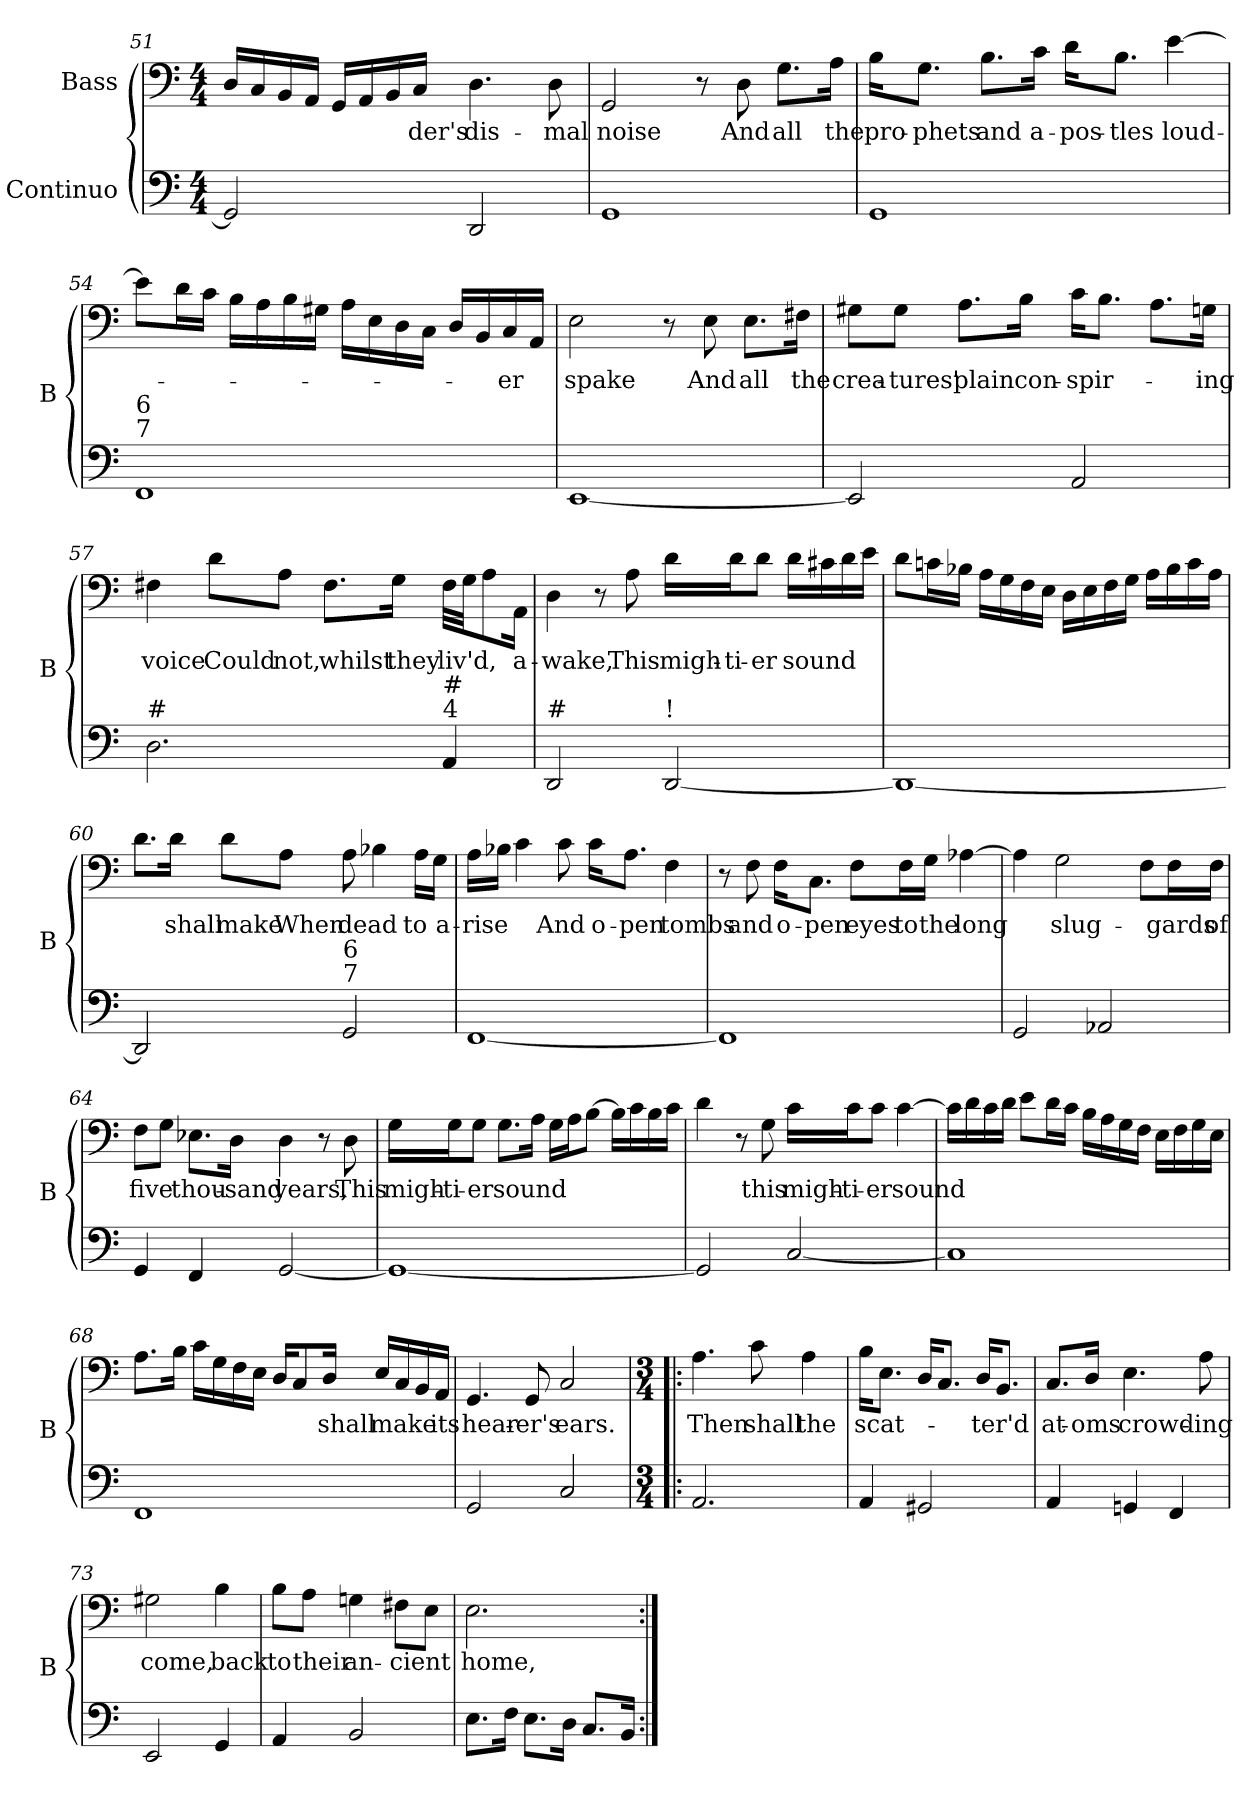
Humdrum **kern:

**kern	**kern	**text
*part2	*part1	*part1
*staff2	*staff1	*staff1
*I"Continuo	*I"Bass	*
*	*I'B	*
*clefF4	*clefF4	*
*k[]	*k[]	*
*M4/4	*M4/4	*
=51	=51	=51
2GG/]	16D/LL	.
.	16C/	.
.	16BB/	.
.	16AA/JJ	.
.	16GG/LL	.
.	16AA/	.
.	16BB/	.
!	!	!LO:LY:b
.	16C/JJ	-der's
!	!	!LO:LY:b
2DD/	4.D\	dis-
!	!	!LO:LY:b
.	8D\	-mal
=52	=52	=52
!	!	!LO:LY:b
1GG	2GG/	noise
.	8r	.
!	!	!LO:LY:b
.	8D\	And
!	!	!LO:LY:b
.	8.G\L	all
!	!	!LO:LY:b
.	16A\Jk	the
!!LO:LB:g=z
=53	=53	=53
!	!	!LO:LY:b
1GG	16B\KL	pro-
!	!	!LO:LY:b
.	8.G\J	-phets
!	!	!LO:LY:b
.	8.B\L	and
!	!	!LO:LY:b
.	16c\Jk	a-
!	!	!LO:LY:b
.	16d\KL	-pos-
!	!	!LO:LY:b
.	8.B\J	-tles
!	!	!LO:LY:b
.	[4e\	loud-
=54	=54	=54
!LO:TX:a:t=7	!	!
!LO:TX:a:t=6	!	!
1FF	8e\L]	.
.	16d\L	.
.	16c\JJ	.
.	16B\LL	.
.	16A\	.
.	16B\	.
.	16G#X\JJ	.
.	16A\LL	.
.	16E\	.
.	16D\	.
.	16C\JJ	.
.	16D/LL	.
.	16BB/	.
!	!	!LO:LY:b
.	16C/	-er
.	16AA/JJ	.
=55	=55	=55
!	!	!LO:LY:b
[1EE	2E\	spake
.	8r	.
!	!	!LO:LY:b
.	8E\	And
!	!	!LO:LY:b
.	8.E\L	all
!	!	!LO:LY:b
.	16F#X\Jk	the
=56	=56	=56
!	!	!LO:LY:b
2EE/]	8G#X\L	crea-
!	!	!LO:LY:b
.	8G#\J	-tures'
!	!	!LO:LY:b
.	8.A\L	plain
!	!	!LO:LY:b
.	16B\Jk	con-
!	!	!LO:LY:b
2AA/	16c\KL	-spir-
.	8.B\J	.
.	8.A\L	.
!	!	!LO:LY:b
.	16Gn\Jk	-ing
!!LO:PB:g=z
=57	=57	=57
!LO:TX:a:t=#	!	!
!	!	!LO:LY:b
2.D\	4F#X\	voice
!	!	!LO:LY:b
.	8d\L	Could
!	!	!LO:LY:b
.	8A\J	not,
!	!	!LO:LY:b
.	8.F#\L	whilst
!	!	!LO:LY:b
.	16G\Jk	they
!LO:TX:a:t=4	!	!
!LO:TX:a:t=#	!	!
!	!	!LO:LY:b
4AA/	32F#\LLL	liv'd,
.	32G\JJ	.
.	8A\	.
!	!	!LO:LY:b
.	16AA\Jk	a-
=58	=58	=58
!LO:TX:a:t=#	!	!
!	!	!LO:LY:b
2DD/	4D\	-wake,
.	8r	.
!	!	!LO:LY:b
.	8A\	This
!LO:TX:a:t=!	!	!
!	!	!LO:LY:b
[2DD/	16d\LL	migh-
!	!	!LO:LY:b
.	16d\J	-ti-
!	!	!LO:LY:b
.	8d\J	-er
!	!	!LO:LY:b
.	16d\LL	sound
.	16c#X\	.
.	16d\	.
.	16e\JJ	.
=59	=59	=59
1DD_	8d\L	.
.	16cn\L	.
.	16B-X\JJ	.
.	16A\LL	.
.	16G\	.
.	16F\	.
.	16E\JJ	.
.	16D\LL	.
.	16E\	.
.	16F\	.
.	16G\JJ	.
.	16A\LL	.
.	16B-\	.
.	16c\	.
.	16A\JJ	.
!!LO:PB:g=z
=60	=60	=60
2DD/]	8.d\L	.
!	!	!LO:LY:b
.	16d\Jk	shall
!	!	!LO:LY:b
.	8d\L	make
!	!	!LO:LY:b
.	8A\J	When
!LO:TX:a:t=7	!	!
!LO:TX:a:t=6	!	!
!	!	!LO:LY:b
2GG/	8A\	dead
.	4B-X\	.
!	!	!LO:LY:b
.	16A\LL	to
!	!	!LO:LY:b
.	16G\JJ	a-
=61	=61	=61
!	!	!LO:LY:b
[1FF	16A\LL	-rise
.	16B-X\JJ	.
.	4c\	.
!	!	!LO:LY:b
.	8c\	And
!	!	!LO:LY:b
.	16c\KL	o-
!	!	!LO:LY:b
.	8.A\J	-pen
!	!	!LO:LY:b
.	4F\	tombs
=62	=62	=62
1FF]	8r	.
!	!	!LO:LY:b
.	8F\	and
!	!	!LO:LY:b
.	16F\KL	o-
!	!	!LO:LY:b
.	8.C\J	-pen
!	!	!LO:LY:b
.	8F\L	eyes
!	!	!LO:LY:b
.	16F\L	to
!	!	!LO:LY:b
.	16G\JJ	the
!	!	!LO:LY:b
.	[4A-X\	long
=63	=63	=63
2GG/	4A-\]	.
!	!	!LO:LY:b
.	2G\	slug-
2AA-X/	.	.
.	8F\L	.
!	!	!LO:LY:b
.	16F\L	-gards
!	!	!LO:LY:b
.	16F\JJ	of
!!LO:LB:g=z
=64	=64	=64
!	!	!LO:LY:b
4GG/	8F\L	five
.	8G\J	.
!	!	!LO:LY:b
4FF/	8.E-X\L	thou-
!	!	!LO:LY:b
.	16D\Jk	-sand
!	!	!LO:LY:b
[2GG/	4D\	years,
.	8r	.
!	!	!LO:LY:b
.	8D\	This
=65	=65	=65
!	!	!LO:LY:b
1GG_	16G\LL	migh-
!	!	!LO:LY:b
.	16G\J	-ti-
!	!	!LO:LY:b
.	8G\J	-er
!	!	!LO:LY:b
.	8.G\L	sound
.	16A\Jk	.
.	16G\LL	.
.	16A\J	.
.	[8B\J	.
.	16B\LL]	.
.	16c\	.
.	16B\	.
.	16c\JJ	.
=66	=66	=66
2GG/]	4d\	.
.	8r	.
!	!	!LO:LY:b
.	8G\	this
!	!	!LO:LY:b
[2C/	16c\LL	migh-
!	!	!LO:LY:b
.	16c\J	-ti-
!	!	!LO:LY:b
.	8c\J	-er
!	!	!LO:LY:b
.	[4c\	sound
!!LO:LB:g=z
=67	=67	=67
1C]	16c\LL]	.
.	16d\	.
.	16c\	.
.	16d\JJ	.
.	8e\L	.
.	16d\L	.
.	16c\JJ	.
.	16B\LL	.
.	16A\	.
.	16G\	.
.	16F\JJ	.
.	16E\LL	.
.	16F\	.
.	16G\	.
.	16E\JJ	.
=68	=68	=68
1FF	8.A\L	.
.	16B\Jk	.
.	16c\LL	.
.	16G\	.
.	16F\	.
.	16E\JJ	.
.	16D/KL	.
.	8C/	.
!	!	!LO:LY:b
.	16D/Jk	shall
!	!	!LO:LY:b
.	16E/LL	make
.	16C/	.
.	16BB/	.
!	!	!LO:LY:b
.	16AA/JJ	its
=69	=69	=69
!	!	!LO:LY:b
2GG/	4.GG/	hear-
!	!	!LO:LY:b
.	8GG/	-er's
!	!	!LO:LY:b
2C/	2C/	ears.
=70!|:	=70!|:	=70!|:
*M3/4	*M3/4	*
!	!	!LO:LY:b
2.AA/	4.A\	Then
!	!	!LO:LY:b
.	8c\	shall
!	!	!LO:LY:b
.	4A\	the
!!LO:LB:g=z
=71	=71	=71
!	!	!LO:LY:b
4AA/	16B\KL	scat-
.	8.E\J	.
2GG#X/	16D/KL	.
.	8.C/J	.
!	!	!LO:LY:b
.	16D/KL	-ter'd
.	8.BB/J	.
=72	=72	=72
!	!	!LO:LY:b
4AA/	8.C/L	at-
!	!	!LO:LY:b
.	16D/Jk	-oms
!	!	!LO:LY:b
4GGn/	4.E\	crowd-
4FF/	.	.
!	!	!LO:LY:b
.	8A\	-ing
=73	=73	=73
!	!	!LO:LY:b
2EE/	2G#X\	come,
!	!	!LO:LY:b
4GG/	4B\	back
=74	=74	=74
!	!	!LO:LY:b
4AA/	8B\L	to
!	!	!LO:LY:b
.	8A\J	their
!	!	!LO:LY:b
2BB/	4Gn\	an-
!	!	!LO:LY:b
.	8F#X\L	-cient
.	8E\J	.
=75	=75	=75
!	!	!LO:LY:b
8.E\L	2.E\	home,
16F\Jk	.	.
8.E\L	.	.
16D\Jk	.	.
8.C/L	.	.
16BB/Jk	.	.
=:|!	=:|!	=:|!
*-	*-	*-
